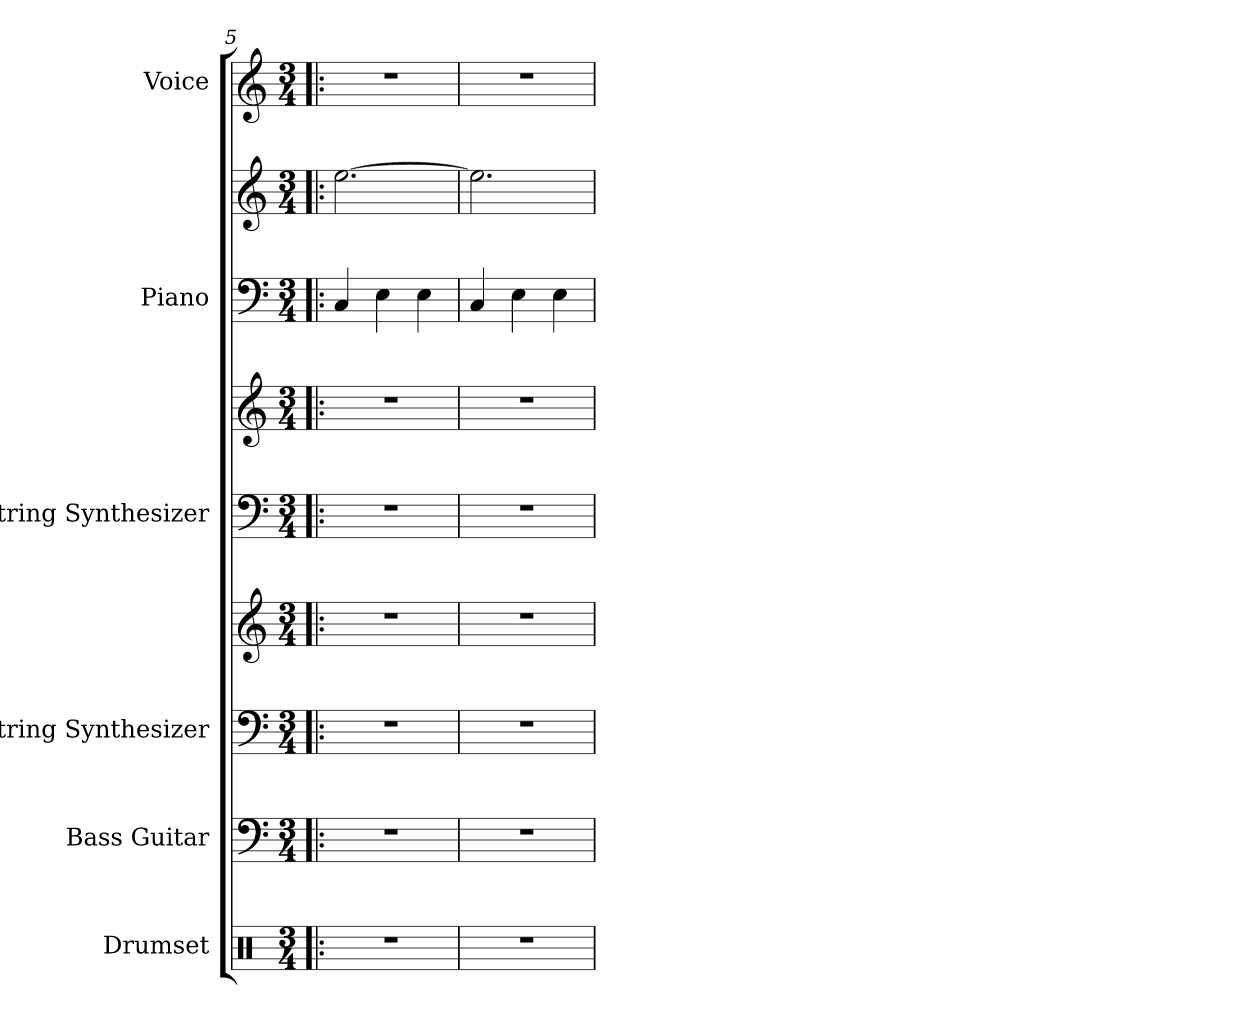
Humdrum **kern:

**kern	**kern	**kern	**kern	**kern	**kern	**kern	**kern	**kern
*part6	*part5	*part4	*part4	*part3	*part3	*part2	*part2	*part1
*staff9	*staff8	*staff7	*staff6	*staff5	*staff4	*staff3	*staff2	*staff1
*I"Drumset	*I"Bass Guitar	*I"String Synthesizer	*	*I"String Synthesizer	*	*I"Piano	*	*I"Voice
*I'D. Set	*I'B. Guit.	*I'Synth.	*	*I'Synth.	*	*I'Pno.	*	*I'Vo.
*clefX	*clefF4	*clefF4	*clefG2	*clefF4	*clefG2	*clefF4	*clefG2	*clefG2
*	*ITrd7c12	*	*	*	*	*	*	*
*k[]	*k[]	*k[]	*k[]	*k[]	*k[]	*k[]	*k[]	*k[]
*M3/4	*M3/4	*M3/4	*M3/4	*M3/4	*M3/4	*M3/4	*M3/4	*M3/4
=5!|:	=5!|:	=5!|:	=5!|:	=5!|:	=5!|:	=5!|:	=5!|:	=5!|:
2.r	2.r	2.r	2.r	2.r	2.r	4C/	[2.ee\	2.r
.	.	.	.	.	.	4E\	.	.
.	.	.	.	.	.	4E\	.	.
=6	=6	=6	=6	=6	=6	=6	=6	=6
2.r	2.r	2.r	2.r	2.r	2.r	4C/	2.ee\]	2.r
.	.	.	.	.	.	4E\	.	.
.	.	.	.	.	.	4E\	.	.
=	=	=	=	=	=	=	=	=
*-	*-	*-	*-	*-	*-	*-	*-	*-
